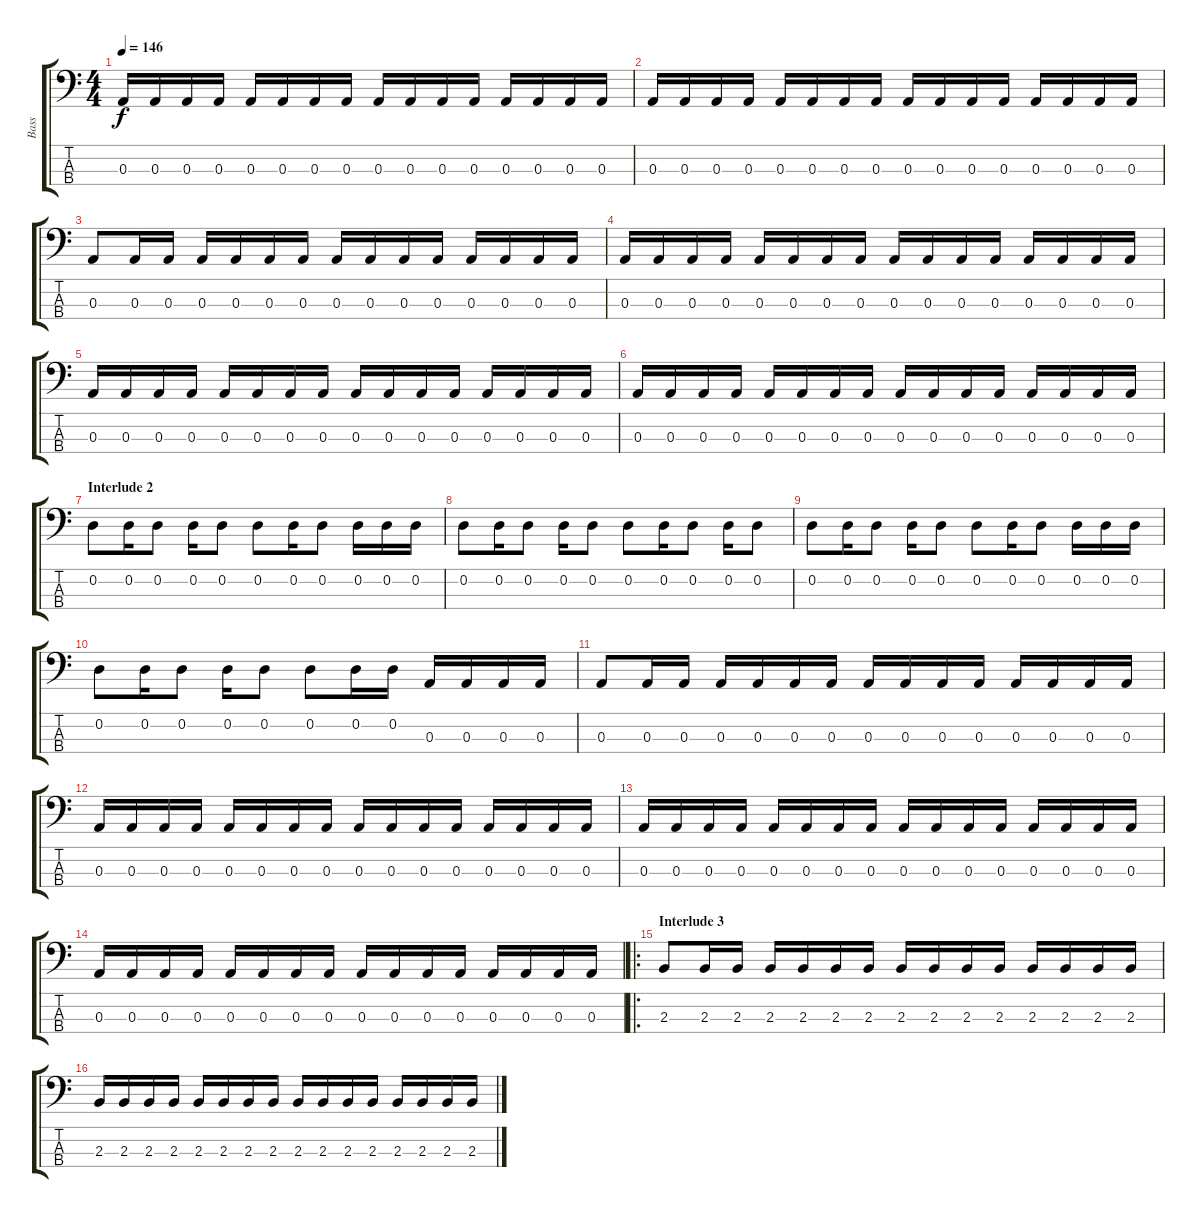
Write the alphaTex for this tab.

\track ("Bass" "Bass") {instrument electricbasspick}
\staff {score tabs}
\tuning (G2 D2 A1 E1) {hide}
\ts (4 4)
\tempo 146
\clef f4
\ks c
0.3.16{dy f} 0.3.16 0.3.16 0.3.16 0.3.16 0.3.16 0.3.16 0.3.16 0.3.16 0.3.16 0.3.16 0.3.16 0.3.16 0.3.16 0.3.16 0.3.16 |
0.3.16 0.3.16 0.3.16 0.3.16 0.3.16 0.3.16 0.3.16 0.3.16 0.3.16 0.3.16 0.3.16 0.3.16 0.3.16 0.3.16 0.3.16 0.3.16 |
0.3.8 0.3.16 0.3.16 0.3.16 0.3.16 0.3.16 0.3.16 0.3.16 0.3.16 0.3.16 0.3.16 0.3.16 0.3.16 0.3.16 0.3.16 |
0.3.16 0.3.16 0.3.16 0.3.16 0.3.16 0.3.16 0.3.16 0.3.16 0.3.16 0.3.16 0.3.16 0.3.16 0.3.16 0.3.16 0.3.16 0.3.16 |
0.3.16 0.3.16 0.3.16 0.3.16 0.3.16 0.3.16 0.3.16 0.3.16 0.3.16 0.3.16 0.3.16 0.3.16 0.3.16 0.3.16 0.3.16 0.3.16 |
0.3.16 0.3.16 0.3.16 0.3.16 0.3.16 0.3.16 0.3.16 0.3.16 0.3.16 0.3.16 0.3.16 0.3.16 0.3.16 0.3.16 0.3.16 0.3.16 |
\section ("" "Interlude 2")
0.2.8 0.2.16 0.2.8 0.2.16 0.2.8 0.2.8 0.2.16 0.2.8 0.2.16 0.2.16 0.2.16 |
0.2.8 0.2.16 0.2.8 0.2.16 0.2.8 0.2.8 0.2.16 0.2.8 0.2.16 0.2.8 |
0.2.8 0.2.16 0.2.8 0.2.16 0.2.8 0.2.8 0.2.16 0.2.8 0.2.16 0.2.16 0.2.16 |
0.2.8 0.2.16 0.2.8 0.2.16 0.2.8 0.2.8 0.2.16 0.2.16 0.3.16 0.3.16 0.3.16 0.3.16 |
0.3.8 0.3.16 0.3.16 0.3.16 0.3.16 0.3.16 0.3.16 0.3.16 0.3.16 0.3.16 0.3.16 0.3.16 0.3.16 0.3.16 0.3.16 |
0.3.16 0.3.16 0.3.16 0.3.16 0.3.16 0.3.16 0.3.16 0.3.16 0.3.16 0.3.16 0.3.16 0.3.16 0.3.16 0.3.16 0.3.16 0.3.16 |
0.3.16 0.3.16 0.3.16 0.3.16 0.3.16 0.3.16 0.3.16 0.3.16 0.3.16 0.3.16 0.3.16 0.3.16 0.3.16 0.3.16 0.3.16 0.3.16 |
0.3.16 0.3.16 0.3.16 0.3.16 0.3.16 0.3.16 0.3.16 0.3.16 0.3.16 0.3.16 0.3.16 0.3.16 0.3.16 0.3.16 0.3.16 0.3.16 |
\ro
\section ("" "Interlude 3")
2.3.8 2.3.16 2.3.16 2.3.16 2.3.16 2.3.16 2.3.16 2.3.16 2.3.16 2.3.16 2.3.16 2.3.16 2.3.16 2.3.16 2.3.16 |
2.3.16 2.3.16 2.3.16 2.3.16 2.3.16 2.3.16 2.3.16 2.3.16 2.3.16 2.3.16 2.3.16 2.3.16 2.3.16 2.3.16 2.3.16 2.3.16
